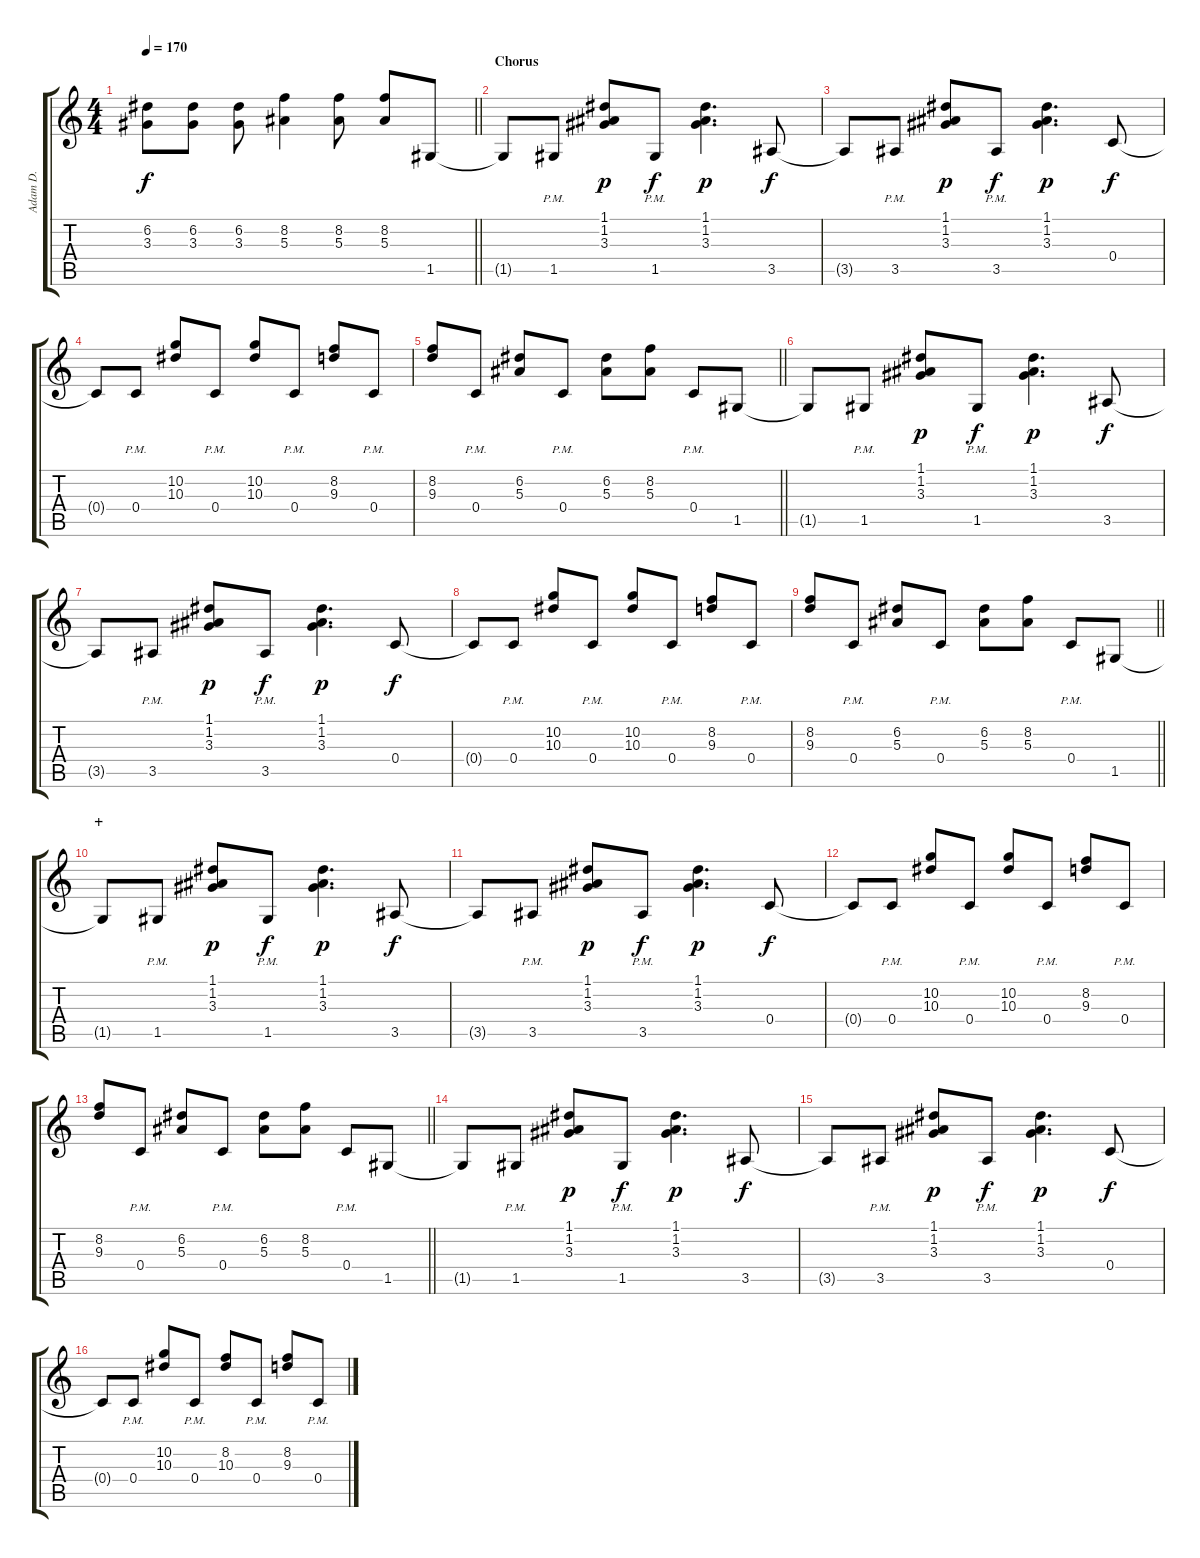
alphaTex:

\track ("Adam D." "Adam D.") {instrument distortionguitar}
\staff {score tabs}
\tuning (D4 A3 F3 C3 G2 C2) {hide}
\ts (4 4)
\tempo 170
\clef g2
\barLineRight lightlight
\ks c
(6.2{t} 3.3{t}).8{dy f} (6.2 3.3).8 (6.2 3.3).8 (8.2 5.3).4 (8.2 5.3).8 (8.2 5.3).8 1.5.8 |
\section ("" "Chorus")
1.5{t}.8 1.5{pm}.8 (1.1 1.2 3.3).8{dy p} 1.5{pm}.8{dy f} (1.1 1.2 3.3).4{d dy p} 3.5.8{dy f} |
3.5{t}.8 3.5{pm}.8 (1.1 1.2 3.3).8{dy p} 3.5{pm}.8{dy f} (1.1 1.2 3.3).4{d dy p} 0.4.8{dy f} |
0.4{t}.8 0.4{pm}.8 (10.2 10.3).8 0.4{pm}.8 (10.2 10.3).8 0.4{pm}.8 (8.2 9.3).8 0.4{pm}.8 |
\barLineRight lightlight
(8.2 9.3).8 0.4{pm}.8 (6.2 5.3).8 0.4{pm}.8 (6.2 5.3).8 (8.2 5.3).8 0.4{pm}.8 1.5.8 |
1.5{t}.8 1.5{pm}.8 (1.1 1.2 3.3).8{dy p} 1.5{pm}.8{dy f} (1.1 1.2 3.3).4{d dy p} 3.5.8{dy f} |
3.5{t}.8 3.5{pm}.8 (1.1 1.2 3.3).8{dy p} 3.5{pm}.8{dy f} (1.1 1.2 3.3).4{d dy p} 0.4.8{dy f} |
0.4{t}.8 0.4{pm}.8 (10.2 10.3).8 0.4{pm}.8 (10.2 10.3).8 0.4{pm}.8 (8.2 9.3).8 0.4{pm}.8 |
\barLineRight lightlight
(8.2 9.3).8 0.4{pm}.8 (6.2 5.3).8 0.4{pm}.8 (6.2 5.3).8 (8.2 5.3).8 0.4{pm}.8 1.5.8 |
\section ("" "+")
1.5{t}.8 1.5{pm}.8 (1.1 1.2 3.3).8{dy p} 1.5{pm}.8{dy f} (1.1 1.2 3.3).4{d dy p} 3.5.8{dy f} |
3.5{t}.8 3.5{pm}.8 (1.1 1.2 3.3).8{dy p} 3.5{pm}.8{dy f} (1.1 1.2 3.3).4{d dy p} 0.4.8{dy f} |
0.4{t}.8 0.4{pm}.8 (10.2 10.3).8 0.4{pm}.8 (10.2 10.3).8 0.4{pm}.8 (8.2 9.3).8 0.4{pm}.8 |
\barLineRight lightlight
(8.2 9.3).8 0.4{pm}.8 (6.2 5.3).8 0.4{pm}.8 (6.2 5.3).8 (8.2 5.3).8 0.4{pm}.8 1.5.8 |
1.5{t}.8 1.5{pm}.8 (1.1 1.2 3.3).8{dy p} 1.5{pm}.8{dy f} (1.1 1.2 3.3).4{d dy p} 3.5.8{dy f} |
3.5{t}.8 3.5{pm}.8 (1.1 1.2 3.3).8{dy p} 3.5{pm}.8{dy f} (1.1 1.2 3.3).4{d dy p} 0.4.8{dy f} |
0.4{t}.8 0.4{pm}.8 (10.2 10.3).8 0.4{pm}.8 (8.2 10.3).8 0.4{pm}.8 (8.2 9.3).8 0.4{pm}.8
